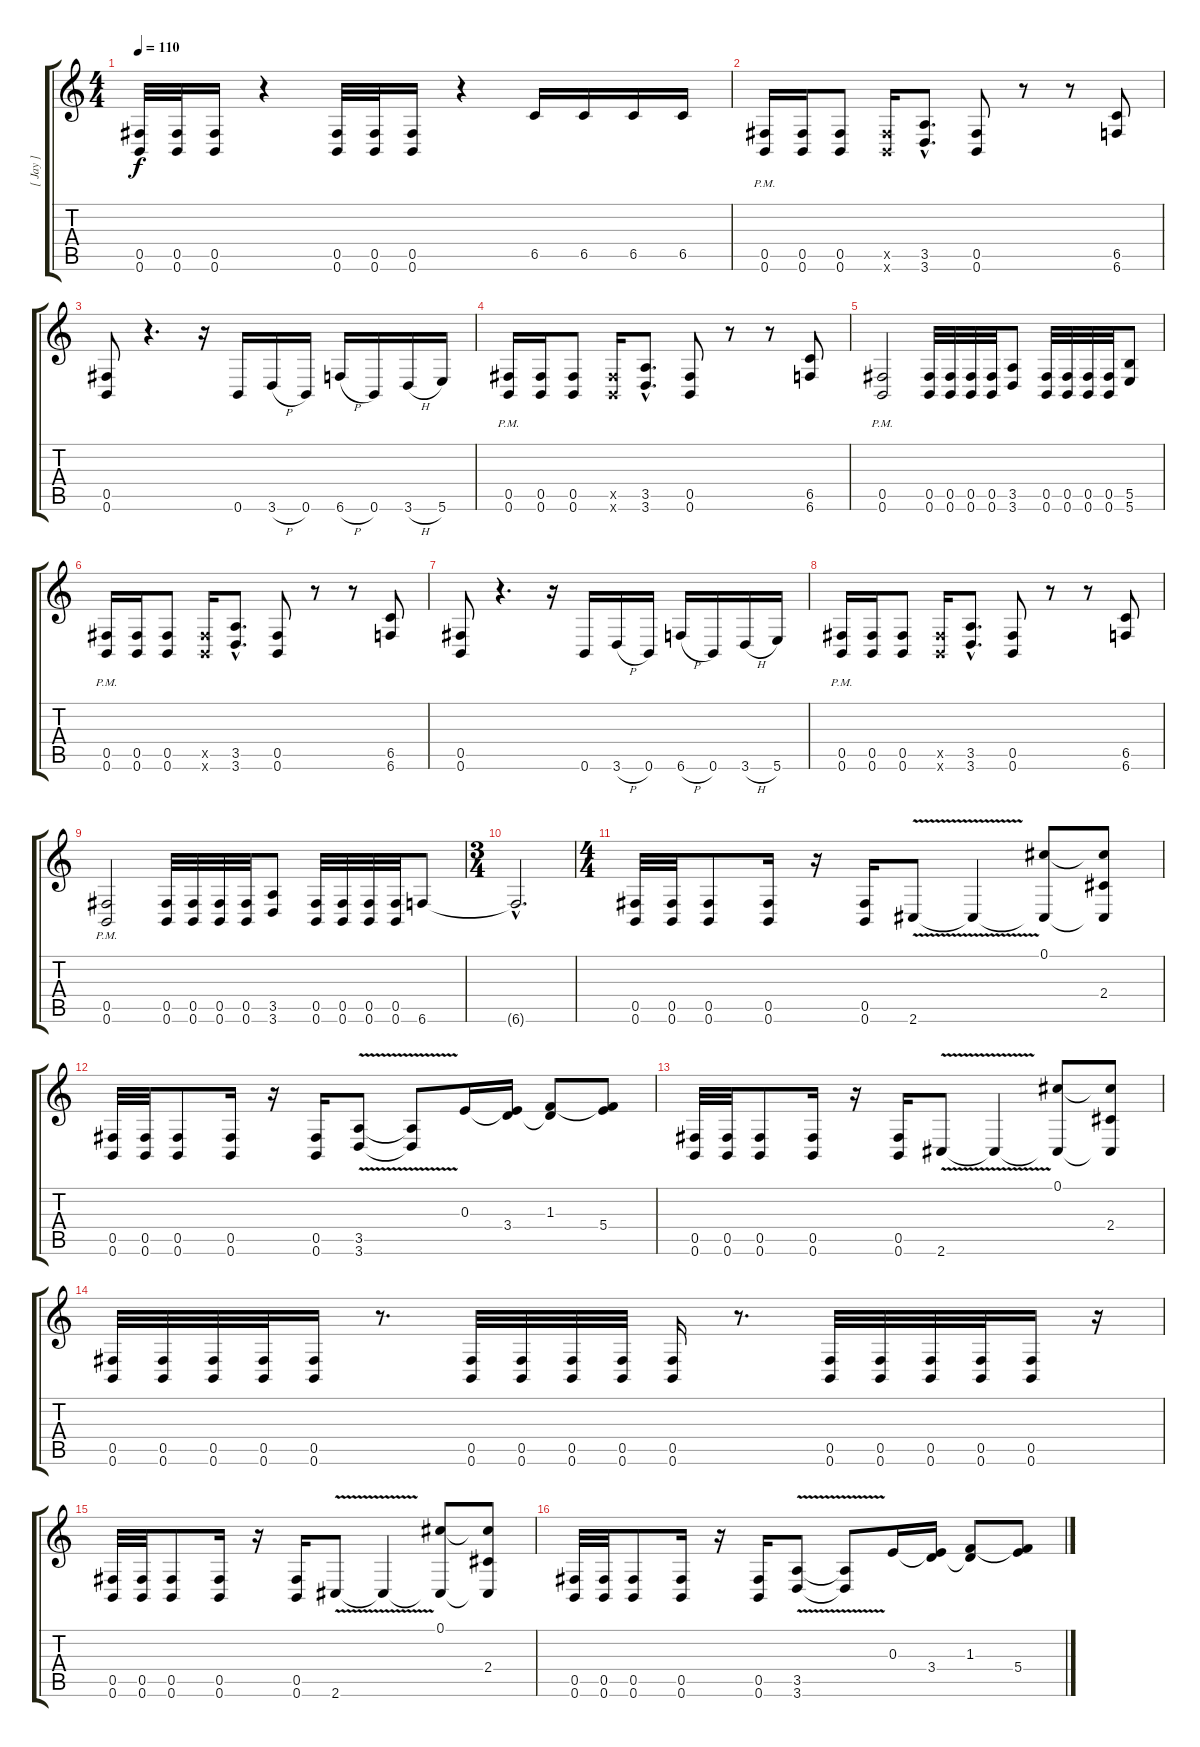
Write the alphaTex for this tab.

\track ("[ Jay ]" "[ Jay ]") {instrument overdrivenguitar}
\staff {score tabs}
\tuning (Db4 Ab3 E3 B2 Gb2 B1) {hide}
\ts (4 4)
\tempo 110
\clef g2
\ks c
(0.5 0.6).32{dy f} (0.5 0.6).32 (0.5 0.6).16 r.4 (0.5 0.6).32 (0.5 0.6).32 (0.5 0.6).16 r.4 6.5.16 6.5.16 6.5.16 6.5.16 |
(0.5{pm} 0.6{pm}).16 (0.5 0.6).16 (0.5 0.6).8 (0.5{x} 0.6{x}).16 (3.5{hac} 3.6{hac}).8{d} (0.5 0.6).8 r.8 r.8 (6.5 6.6).8 |
(0.5 0.6).8 r.4{d} r.16 0.6.16 3.6{h}.16 0.6.16 6.6{h}.16 0.6.16 3.6{h}.16 5.6.16 |
(0.5{pm} 0.6{pm}).16 (0.5 0.6).16 (0.5 0.6).8 (0.5{x} 0.6{x}).16 (3.5{hac} 3.6{hac}).8{d} (0.5 0.6).8 r.8 r.8 (6.5 6.6).8 |
(0.5{pm} 0.6{pm}).2 (0.5 0.6).32 (0.5 0.6).32 (0.5 0.6).32 (0.5 0.6).32 (3.5 3.6).8 (0.5 0.6).32 (0.5 0.6).32 (0.5 0.6).32 (0.5 0.6).32 (5.5 5.6).8 |
(0.5{pm} 0.6{pm}).16 (0.5 0.6).16 (0.5 0.6).8 (0.5{x} 0.6{x}).16 (3.5{hac} 3.6{hac}).8{d} (0.5 0.6).8 r.8 r.8 (6.5 6.6).8 |
(0.5 0.6).8 r.4{d} r.16 0.6.16 3.6{h}.16 0.6.16 6.6{h}.16 0.6.16 3.6{h}.16 5.6.16 |
(0.5{pm} 0.6{pm}).16 (0.5 0.6).16 (0.5 0.6).8 (0.5{x} 0.6{x}).16 (3.5{hac} 3.6{hac}).8{d} (0.5 0.6).8 r.8 r.8 (6.5 6.6).8 |
(0.5{pm} 0.6{pm}).2 (0.5 0.6).32 (0.5 0.6).32 (0.5 0.6).32 (0.5 0.6).32 (3.5 3.6).8 (0.5 0.6).32 (0.5 0.6).32 (0.5 0.6).32 (0.5 0.6).32 6.6.8 |
\ts (3 4)
6.6{hac t}.2{d} |
\ts (4 4)
(0.5 0.6).32 (0.5 0.6).32 (0.5 0.6).8 (0.5 0.6).16 r.16 (0.5 0.6).16 2.6{v}.8 2.6{t}.4 (0.1 2.6{t}).8 (0.1{t} 2.4 2.6{t}).8 |
(0.5 0.6).32 (0.5 0.6).32 (0.5 0.6).8 (0.5 0.6).16 r.16 (0.5 0.6).16 (3.5{v} 3.6{v}).8 (3.5{t} 3.6{t}).8 0.3.16 (0.3{t} 3.4).16 (1.3 3.4{t}).8 (1.3{t} 5.4).8 |
(0.5 0.6).32 (0.5 0.6).32 (0.5 0.6).8 (0.5 0.6).16 r.16 (0.5 0.6).16 2.6{v}.8 2.6{t}.4 (0.1 2.6{t}).8 (0.1{t} 2.4 2.6{t}).8 |
(0.5 0.6).32 (0.5 0.6).32 (0.5 0.6).32 (0.5 0.6).32 (0.5 0.6).16 r.8{d} (0.5 0.6).32 (0.5 0.6).32 (0.5 0.6).32 (0.5 0.6).32 (0.5 0.6).16 r.8{d} (0.5 0.6).32 (0.5 0.6).32 (0.5 0.6).32 (0.5 0.6).32 (0.5 0.6).16 r.16 |
(0.5 0.6).32 (0.5 0.6).32 (0.5 0.6).8 (0.5 0.6).16 r.16 (0.5 0.6).16 2.6{v}.8 2.6{t}.4 (0.1 2.6{t}).8 (0.1{t} 2.4 2.6{t}).8 |
(0.5 0.6).32 (0.5 0.6).32 (0.5 0.6).8 (0.5 0.6).16 r.16 (0.5 0.6).16 (3.5{v} 3.6{v}).8 (3.5{t} 3.6{t}).8 0.3.16 (0.3{t} 3.4).16 (1.3 3.4{t}).8 (1.3{t} 5.4).8
